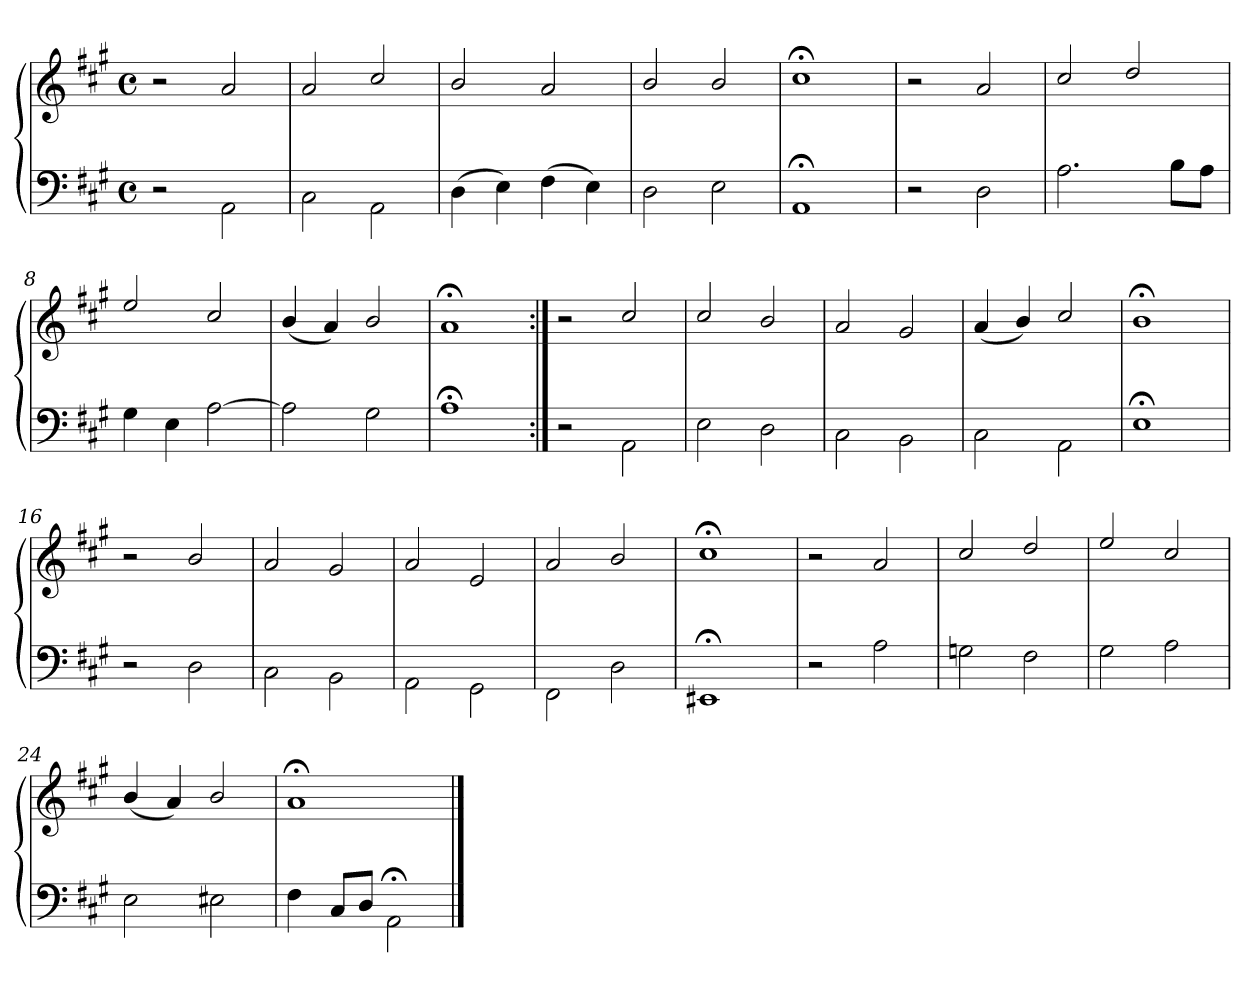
**kern	**kern
*part1	*part1
*staff2	*staff1
*clefF4	*clefG2
*k[f#c#g#]	*k[f#c#g#]
*M4/4	*M4/4
*met(c)	*met(c)
=1	=1
2r	2r
2AA\	2a/
=2	=2
2C#\	2a/
2AA\	2cc#/
=3	=3
(4D\	2b/
4E\)	.
(4F#\	2a/
4E\)	.
=4	=4
2D\	2b/
2E\	2b/
=5	=5
1AA;\	1cc#;</
=6	=6
2r	2r
2D\	2a/
=7	=7
2.A\	2cc#/
.	2dd/
8BL	.
8AJ	.
=8	=8
4G#\	2ee/
4E\	.
[2A\	2cc#/
!!LO:LB:g=z
=9	=9
2A\]	(4b/
.	4a/)
2G#\	2b/
=10	=10
1A;\	1a;</
!!LO:LB:g=z
=11:|!	=11:|!
2r	2r
2AA\	2cc#/
=12	=12
2E\	2cc#/
2D\	2b/
=13	=13
2C#\	2a/
2BB\	2g#/
=14	=14
2C#\	(4a/
.	4b/)
2AA\	2cc#/
=15	=15
1E;\	1b;</
=16	=16
2r	2r
2D\	2b/
=17	=17
2C#\	2a/
2BB\	2g#/
=18	=18
2AA\	2a/
2GG#\	2e/
=19	=19
2FF#\	2a/
2D\	2b/
=20	=20
1EE#X;\	1cc#;</
!!LO:PB:g=z
=21	=21
2r	2r
2A\	2a/
=22	=22
2Gn\	2cc#/
2F#\	2dd/
=23	=23
2G#\	2ee/
2A\	2cc#/
=24	=24
2E\	(4b/
.	4a/)
2E#X\	2b/
=25	=25
4F#\	1a;</
8C#L	.
8DJ	.
2AA;\	.
==	==
*-	*-
